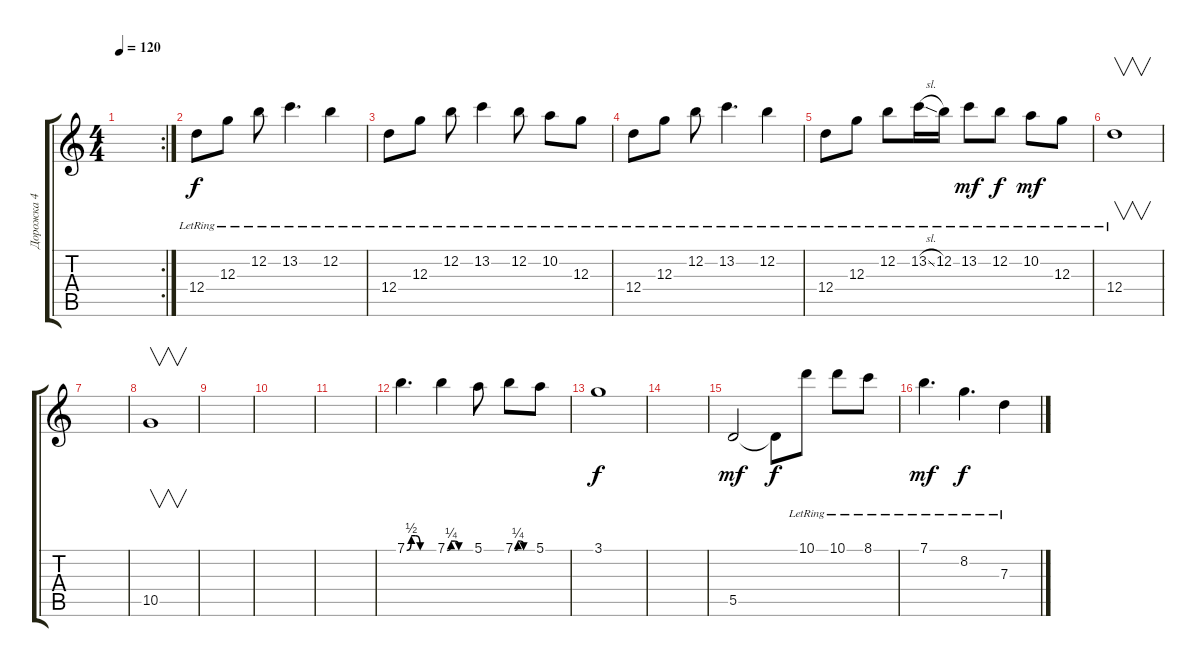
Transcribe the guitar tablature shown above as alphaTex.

\track ("Дорожка 4" "Дорожка 4") {instrument electricguitarjazz}
\staff {score tabs}
\tuning (E4 B3 G3 D3 A2 E2) {hide}
\rc 2
\ts (4 4)
\tempo 120
\clef g2
\ks c
|
12.4{lr}.8 12.3{lr}.8 12.2{lr}.8 13.2{lr}.4{d} 12.2{lr}.4 |
12.4{lr}.8 12.3{lr}.8 12.2{lr}.8 13.2{lr}.4 12.2{lr}.8 10.2{lr}.8 12.3{lr}.8 |
12.4{lr}.8 12.3{lr}.8 12.2{lr}.8 13.2{lr}.4{d} 12.2{lr}.4 |
12.4{lr}.8 12.3{lr}.8 12.2{lr}.8 13.2{sl lr}.16 12.2{lr}.16 13.2{lr}.8{dy mf} 12.2{lr}.8{dy f} 10.2{lr}.8{dy mf} 12.3{lr}.8 |
12.4{lr}.1{v} |
|
10.5.1{v} |
|
|
|
7.1{be (custom 0 0 10 2 20 2 30 0 60 0)}.4{d} 7.1{be (custom 0 0 10 1 20 1 30 0 60 0)}.4 5.1.8 7.1{be (custom 0 0 10 1 20 1 30 0 60 0)}.8 5.1.8 |
3.1.1{dy f} |
|
5.5.2{dy mf} 5.5{t}.8{dy f} 10.1{lr}.8 10.1{lr}.8 8.1{lr}.8 |
7.1{lr}.4{d dy mf} 8.2{lr}.4{d dy f} 7.3{lr}.4
